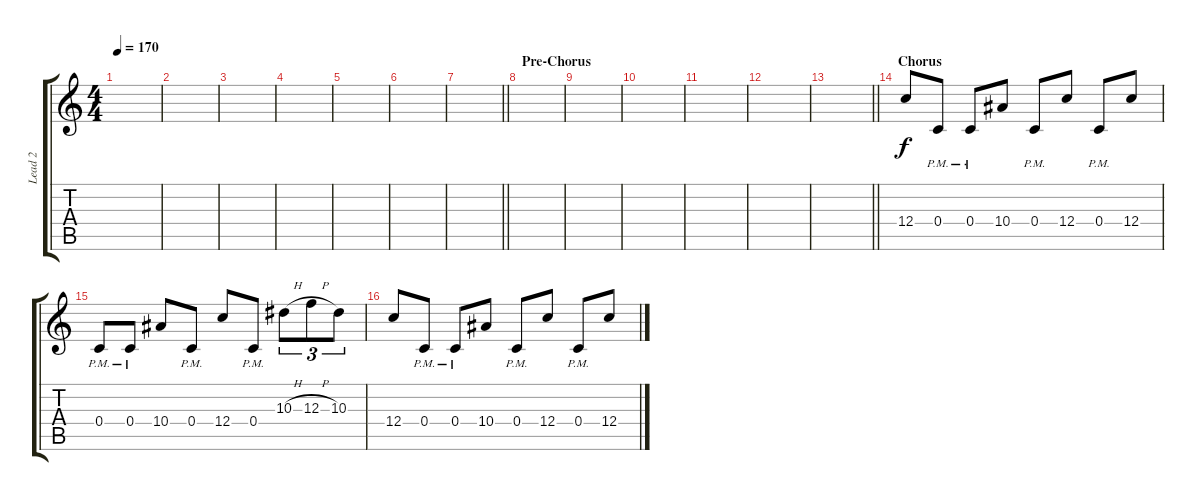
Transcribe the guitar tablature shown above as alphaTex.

\track ("Lead 2" "Lead 2") {instrument distortionguitar}
\staff {score tabs}
\tuning (D4 A3 F3 C3 G2 C2) {hide}
\ts (4 4)
\tempo 170
\clef g2
\ks c
|
|
|
|
|
|
\barLineRight lightlight
|
\section ("" "Pre-Chorus")
|
|
|
|
|
\barLineRight lightlight
|
\section ("" "Chorus")
12.4.8 0.4{pm}.8 0.4{pm}.8 10.4.8 0.4{pm}.8 12.4.8 0.4{pm}.8 12.4.8 |
0.4{pm}.8 0.4{pm}.8 10.4.8 0.4{pm}.8 12.4.8 0.4{pm}.8 10.3{h}.8{tu (3 2)} 12.3{h}.8{tu (3 2)} 10.3.8{tu (3 2)} |
12.4.8 0.4{pm}.8 0.4{pm}.8 10.4.8 0.4{pm}.8 12.4.8 0.4{pm}.8 12.4.8
